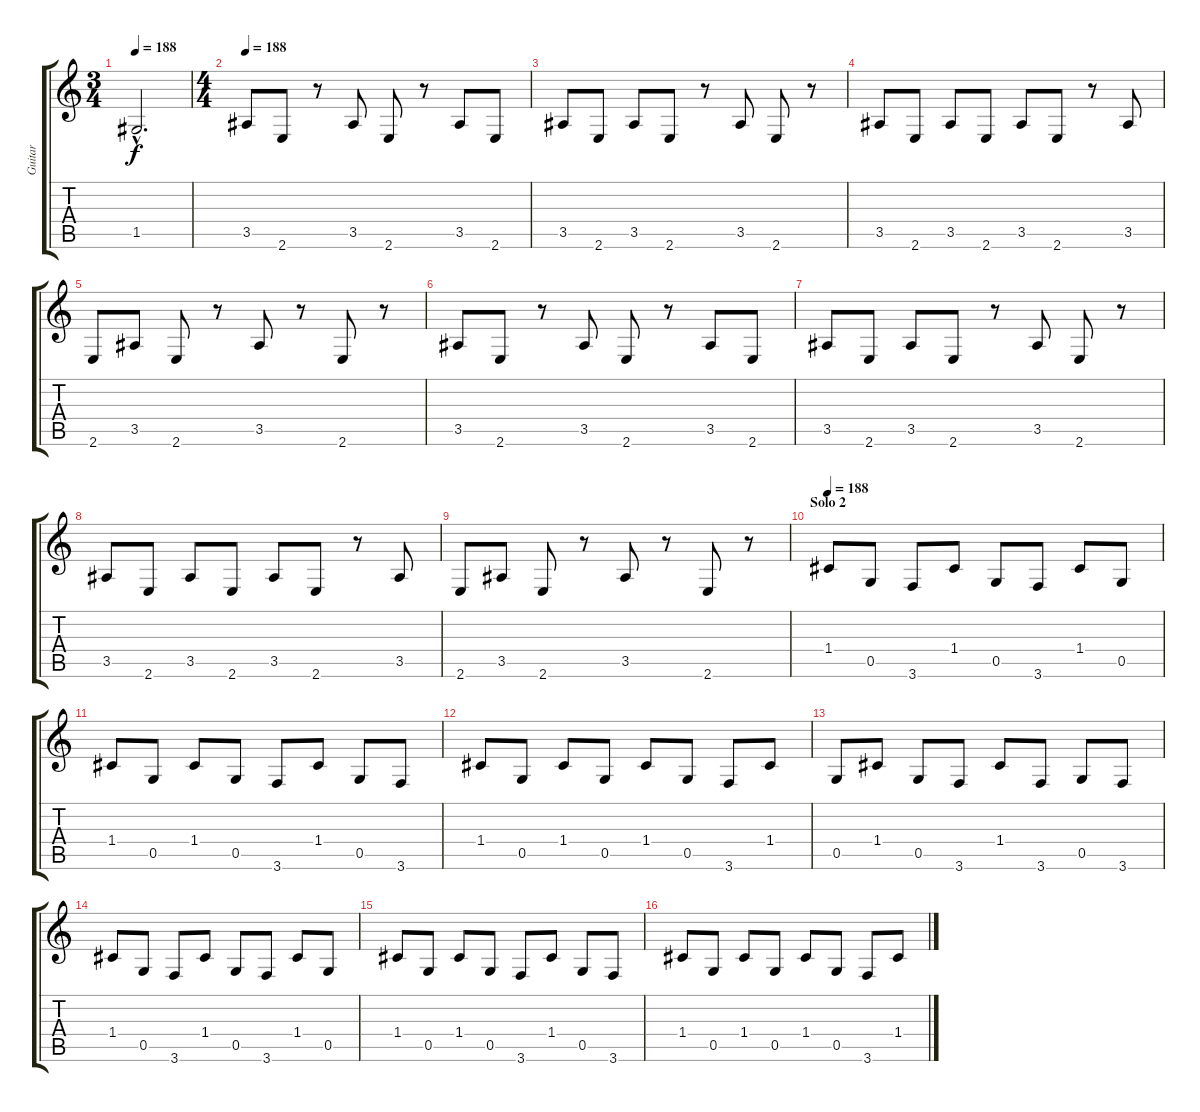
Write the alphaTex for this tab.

\track ("Guitar" "Guitar") {instrument distortionguitar}
\staff {score tabs}
\tuning (D4 A3 F3 C3 G2 D2) {hide}
\ts (3 4)
\tempo 188
\clef g2
\ks c
1.5{hac}.2{d dy f} |
\ts (4 4)
\tempo 188
3.5.8 2.6.8 r.8 3.5.8 2.6.8 r.8 3.5.8 2.6.8 |
3.5.8 2.6.8 3.5.8 2.6.8 r.8 3.5.8 2.6.8 r.8 |
3.5.8 2.6.8 3.5.8 2.6.8 3.5.8 2.6.8 r.8 3.5.8 |
2.6.8 3.5.8 2.6.8 r.8 3.5.8 r.8 2.6.8 r.8 |
3.5.8 2.6.8 r.8 3.5.8 2.6.8 r.8 3.5.8 2.6.8 |
3.5.8 2.6.8 3.5.8 2.6.8 r.8 3.5.8 2.6.8 r.8 |
3.5.8 2.6.8 3.5.8 2.6.8 3.5.8 2.6.8 r.8 3.5.8 |
2.6.8 3.5.8 2.6.8 r.8 3.5.8 r.8 2.6.8 r.8 |
\section ("" "Solo 2")
\tempo 188
1.4.8 0.5.8 3.6.8 1.4.8 0.5.8 3.6.8 1.4.8 0.5.8 |
1.4.8 0.5.8 1.4.8 0.5.8 3.6.8 1.4.8 0.5.8 3.6.8 |
1.4.8 0.5.8 1.4.8 0.5.8 1.4.8 0.5.8 3.6.8 1.4.8 |
0.5.8 1.4.8 0.5.8 3.6.8 1.4.8 3.6.8 0.5.8 3.6.8 |
1.4.8 0.5.8 3.6.8 1.4.8 0.5.8 3.6.8 1.4.8 0.5.8 |
1.4.8 0.5.8 1.4.8 0.5.8 3.6.8 1.4.8 0.5.8 3.6.8 |
1.4.8 0.5.8 1.4.8 0.5.8 1.4.8 0.5.8 3.6.8 1.4.8
